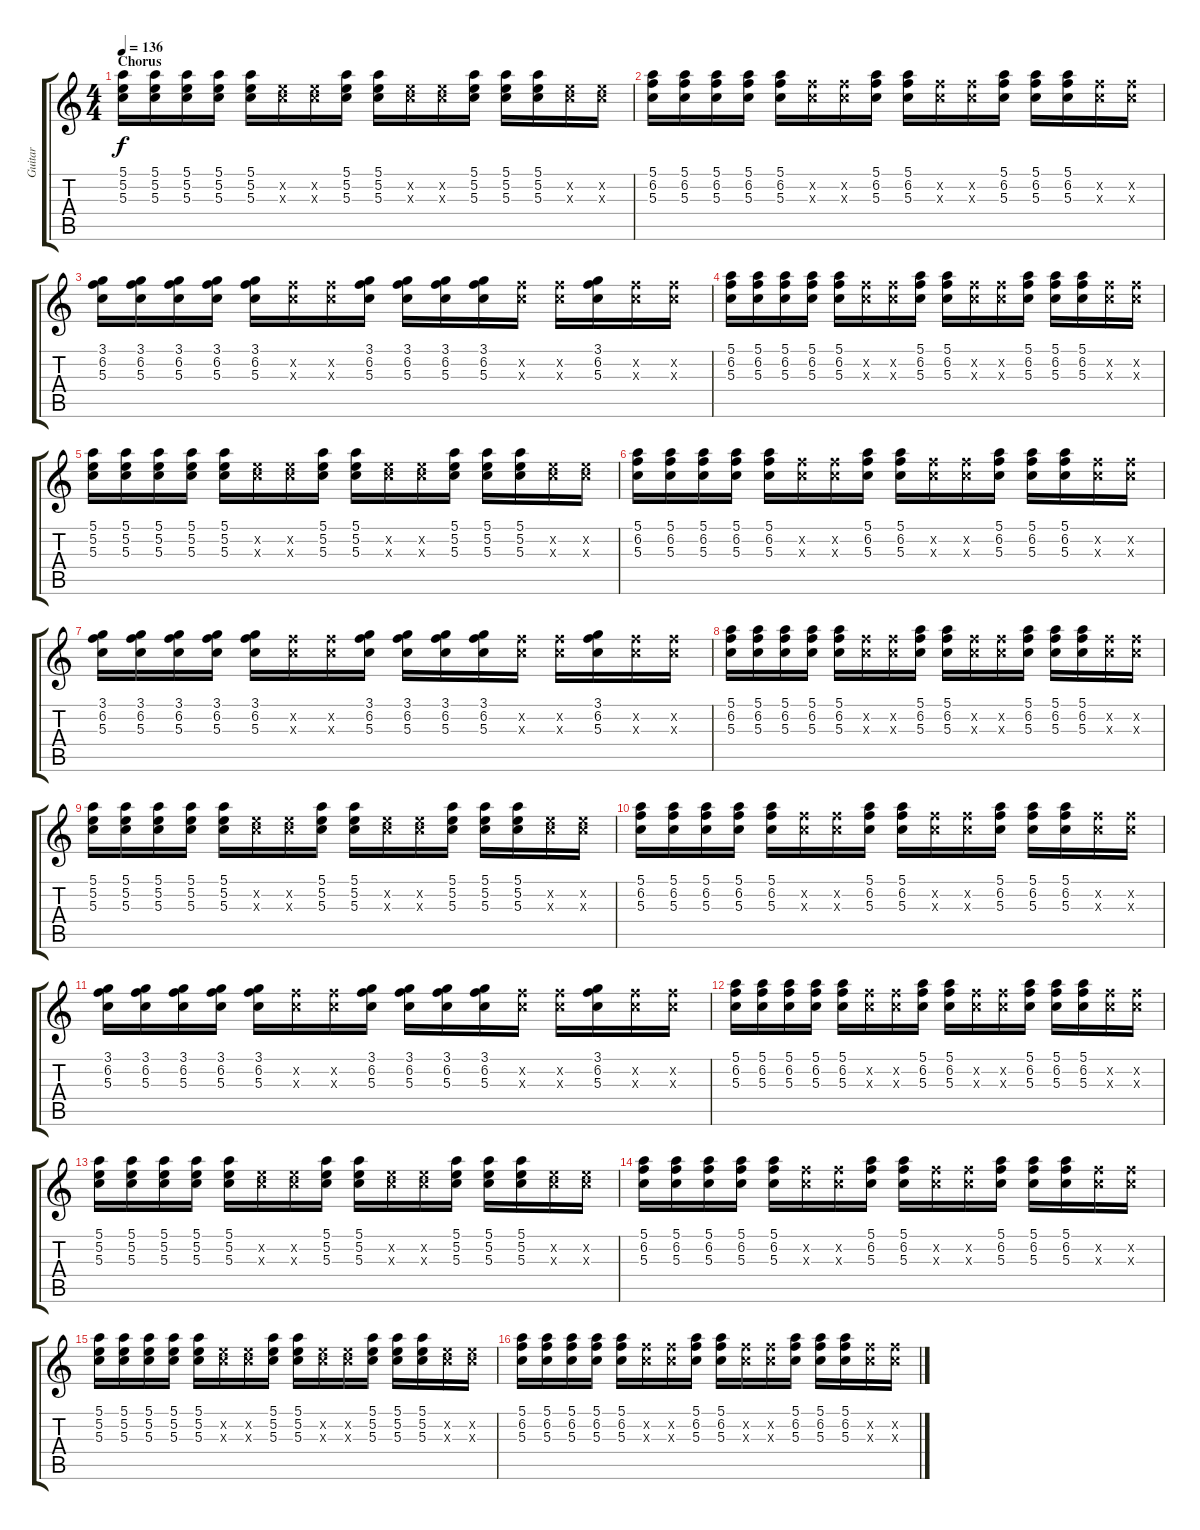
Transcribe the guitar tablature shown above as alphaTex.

\track ("Guitar" "Guitar") {instrument overdrivenguitar}
\staff {score tabs}
\tuning (E4 B3 G3 D3 A2 D2) {hide}
\ts (4 4)
\section ("" "Chorus")
\tempo 136
\clef g2
\ks c
(5.1 5.2 5.3).16{dy f instrument overdrivenguitar} (5.1 5.2 5.3).16 (5.1 5.2 5.3).16 (5.1 5.2 5.3).16 (5.1 5.2 5.3).16 (5.2{x} 5.3{x}).16 (5.2{x} 5.3{x}).16 (5.1 5.2 5.3).16 (5.1 5.2 5.3).16 (5.2{x} 5.3{x}).16 (5.2{x} 5.3{x}).16 (5.1 5.2 5.3).16 (5.1 5.2 5.3).16 (5.1 5.2 5.3).16 (5.2{x} 5.3{x}).16 (5.2{x} 5.3{x}).16 |
(5.1 6.2 5.3).16 (5.1 6.2 5.3).16 (5.1 6.2 5.3).16 (5.1 6.2 5.3).16 (5.1 6.2 5.3).16 (6.2{x} 5.3{x}).16 (6.2{x} 5.3{x}).16 (5.1 6.2 5.3).16 (5.1 6.2 5.3).16 (6.2{x} 5.3{x}).16 (6.2{x} 5.3{x}).16 (5.1 6.2 5.3).16 (5.1 6.2 5.3).16 (5.1 6.2 5.3).16 (6.2{x} 5.3{x}).16 (6.2{x} 5.3{x}).16 |
(3.1 6.2 5.3).16 (3.1 6.2 5.3).16 (3.1 6.2 5.3).16 (3.1 6.2 5.3).16 (3.1 6.2 5.3).16 (6.2{x} 5.3{x}).16 (6.2{x} 5.3{x}).16 (3.1 6.2 5.3).16 (3.1 6.2 5.3).16 (3.1 6.2 5.3).16 (3.1 6.2 5.3).16 (6.2{x} 5.3{x}).16 (6.2{x} 5.3{x}).16 (3.1 6.2 5.3).16 (6.2{x} 5.3{x}).16 (6.2{x} 5.3{x}).16 |
(5.1 6.2 5.3).16 (5.1 6.2 5.3).16 (5.1 6.2 5.3).16 (5.1 6.2 5.3).16 (5.1 6.2 5.3).16 (6.2{x} 5.3{x}).16 (6.2{x} 5.3{x}).16 (5.1 6.2 5.3).16 (5.1 6.2 5.3).16 (6.2{x} 5.3{x}).16 (6.2{x} 5.3{x}).16 (5.1 6.2 5.3).16 (5.1 6.2 5.3).16 (5.1 6.2 5.3).16 (6.2{x} 5.3{x}).16 (6.2{x} 5.3{x}).16 |
(5.1 5.2 5.3).16 (5.1 5.2 5.3).16 (5.1 5.2 5.3).16 (5.1 5.2 5.3).16 (5.1 5.2 5.3).16 (5.2{x} 5.3{x}).16 (5.2{x} 5.3{x}).16 (5.1 5.2 5.3).16 (5.1 5.2 5.3).16 (5.2{x} 5.3{x}).16 (5.2{x} 5.3{x}).16 (5.1 5.2 5.3).16 (5.1 5.2 5.3).16 (5.1 5.2 5.3).16 (5.2{x} 5.3{x}).16 (5.2{x} 5.3{x}).16 |
(5.1 6.2 5.3).16 (5.1 6.2 5.3).16 (5.1 6.2 5.3).16 (5.1 6.2 5.3).16 (5.1 6.2 5.3).16 (6.2{x} 5.3{x}).16 (6.2{x} 5.3{x}).16 (5.1 6.2 5.3).16 (5.1 6.2 5.3).16 (6.2{x} 5.3{x}).16 (6.2{x} 5.3{x}).16 (5.1 6.2 5.3).16 (5.1 6.2 5.3).16 (5.1 6.2 5.3).16 (6.2{x} 5.3{x}).16 (6.2{x} 5.3{x}).16 |
(3.1 6.2 5.3).16 (3.1 6.2 5.3).16 (3.1 6.2 5.3).16 (3.1 6.2 5.3).16 (3.1 6.2 5.3).16 (6.2{x} 5.3{x}).16 (6.2{x} 5.3{x}).16 (3.1 6.2 5.3).16 (3.1 6.2 5.3).16 (3.1 6.2 5.3).16 (3.1 6.2 5.3).16 (6.2{x} 5.3{x}).16 (6.2{x} 5.3{x}).16 (3.1 6.2 5.3).16 (6.2{x} 5.3{x}).16 (6.2{x} 5.3{x}).16 |
(5.1 6.2 5.3).16 (5.1 6.2 5.3).16 (5.1 6.2 5.3).16 (5.1 6.2 5.3).16 (5.1 6.2 5.3).16 (6.2{x} 5.3{x}).16 (6.2{x} 5.3{x}).16 (5.1 6.2 5.3).16 (5.1 6.2 5.3).16 (6.2{x} 5.3{x}).16 (6.2{x} 5.3{x}).16 (5.1 6.2 5.3).16 (5.1 6.2 5.3).16 (5.1 6.2 5.3).16 (6.2{x} 5.3{x}).16 (6.2{x} 5.3{x}).16 |
(5.1 5.2 5.3).16 (5.1 5.2 5.3).16 (5.1 5.2 5.3).16 (5.1 5.2 5.3).16 (5.1 5.2 5.3).16 (5.2{x} 5.3{x}).16 (5.2{x} 5.3{x}).16 (5.1 5.2 5.3).16 (5.1 5.2 5.3).16 (5.2{x} 5.3{x}).16 (5.2{x} 5.3{x}).16 (5.1 5.2 5.3).16 (5.1 5.2 5.3).16 (5.1 5.2 5.3).16 (5.2{x} 5.3{x}).16 (5.2{x} 5.3{x}).16 |
(5.1 6.2 5.3).16 (5.1 6.2 5.3).16 (5.1 6.2 5.3).16 (5.1 6.2 5.3).16 (5.1 6.2 5.3).16 (6.2{x} 5.3{x}).16 (6.2{x} 5.3{x}).16 (5.1 6.2 5.3).16 (5.1 6.2 5.3).16 (6.2{x} 5.3{x}).16 (6.2{x} 5.3{x}).16 (5.1 6.2 5.3).16 (5.1 6.2 5.3).16 (5.1 6.2 5.3).16 (6.2{x} 5.3{x}).16 (6.2{x} 5.3{x}).16 |
(3.1 6.2 5.3).16 (3.1 6.2 5.3).16 (3.1 6.2 5.3).16 (3.1 6.2 5.3).16 (3.1 6.2 5.3).16 (6.2{x} 5.3{x}).16 (6.2{x} 5.3{x}).16 (3.1 6.2 5.3).16 (3.1 6.2 5.3).16 (3.1 6.2 5.3).16 (3.1 6.2 5.3).16 (6.2{x} 5.3{x}).16 (6.2{x} 5.3{x}).16 (3.1 6.2 5.3).16 (6.2{x} 5.3{x}).16 (6.2{x} 5.3{x}).16 |
(5.1 6.2 5.3).16 (5.1 6.2 5.3).16 (5.1 6.2 5.3).16 (5.1 6.2 5.3).16 (5.1 6.2 5.3).16 (6.2{x} 5.3{x}).16 (6.2{x} 5.3{x}).16 (5.1 6.2 5.3).16 (5.1 6.2 5.3).16 (6.2{x} 5.3{x}).16 (6.2{x} 5.3{x}).16 (5.1 6.2 5.3).16 (5.1 6.2 5.3).16 (5.1 6.2 5.3).16 (6.2{x} 5.3{x}).16 (6.2{x} 5.3{x}).16 |
(5.1 5.2 5.3).16 (5.1 5.2 5.3).16 (5.1 5.2 5.3).16 (5.1 5.2 5.3).16 (5.1 5.2 5.3).16 (5.2{x} 5.3{x}).16 (5.2{x} 5.3{x}).16 (5.1 5.2 5.3).16 (5.1 5.2 5.3).16 (5.2{x} 5.3{x}).16 (5.2{x} 5.3{x}).16 (5.1 5.2 5.3).16 (5.1 5.2 5.3).16 (5.1 5.2 5.3).16 (5.2{x} 5.3{x}).16 (5.2{x} 5.3{x}).16 |
(5.1 6.2 5.3).16 (5.1 6.2 5.3).16 (5.1 6.2 5.3).16 (5.1 6.2 5.3).16 (5.1 6.2 5.3).16 (6.2{x} 5.3{x}).16 (6.2{x} 5.3{x}).16 (5.1 6.2 5.3).16 (5.1 6.2 5.3).16 (6.2{x} 5.3{x}).16 (6.2{x} 5.3{x}).16 (5.1 6.2 5.3).16 (5.1 6.2 5.3).16 (5.1 6.2 5.3).16 (6.2{x} 5.3{x}).16 (6.2{x} 5.3{x}).16 |
(5.1 5.2 5.3).16 (5.1 5.2 5.3).16 (5.1 5.2 5.3).16 (5.1 5.2 5.3).16 (5.1 5.2 5.3).16 (5.2{x} 5.3{x}).16 (5.2{x} 5.3{x}).16 (5.1 5.2 5.3).16 (5.1 5.2 5.3).16 (5.2{x} 5.3{x}).16 (5.2{x} 5.3{x}).16 (5.1 5.2 5.3).16 (5.1 5.2 5.3).16 (5.1 5.2 5.3).16 (5.2{x} 5.3{x}).16 (5.2{x} 5.3{x}).16 |
(5.1 6.2 5.3).16 (5.1 6.2 5.3).16 (5.1 6.2 5.3).16 (5.1 6.2 5.3).16 (5.1 6.2 5.3).16 (6.2{x} 5.3{x}).16 (6.2{x} 5.3{x}).16 (5.1 6.2 5.3).16 (5.1 6.2 5.3).16 (6.2{x} 5.3{x}).16 (6.2{x} 5.3{x}).16 (5.1 6.2 5.3).16 (5.1 6.2 5.3).16 (5.1 6.2 5.3).16 (6.2{x} 5.3{x}).16 (6.2{x} 5.3{x}).16
